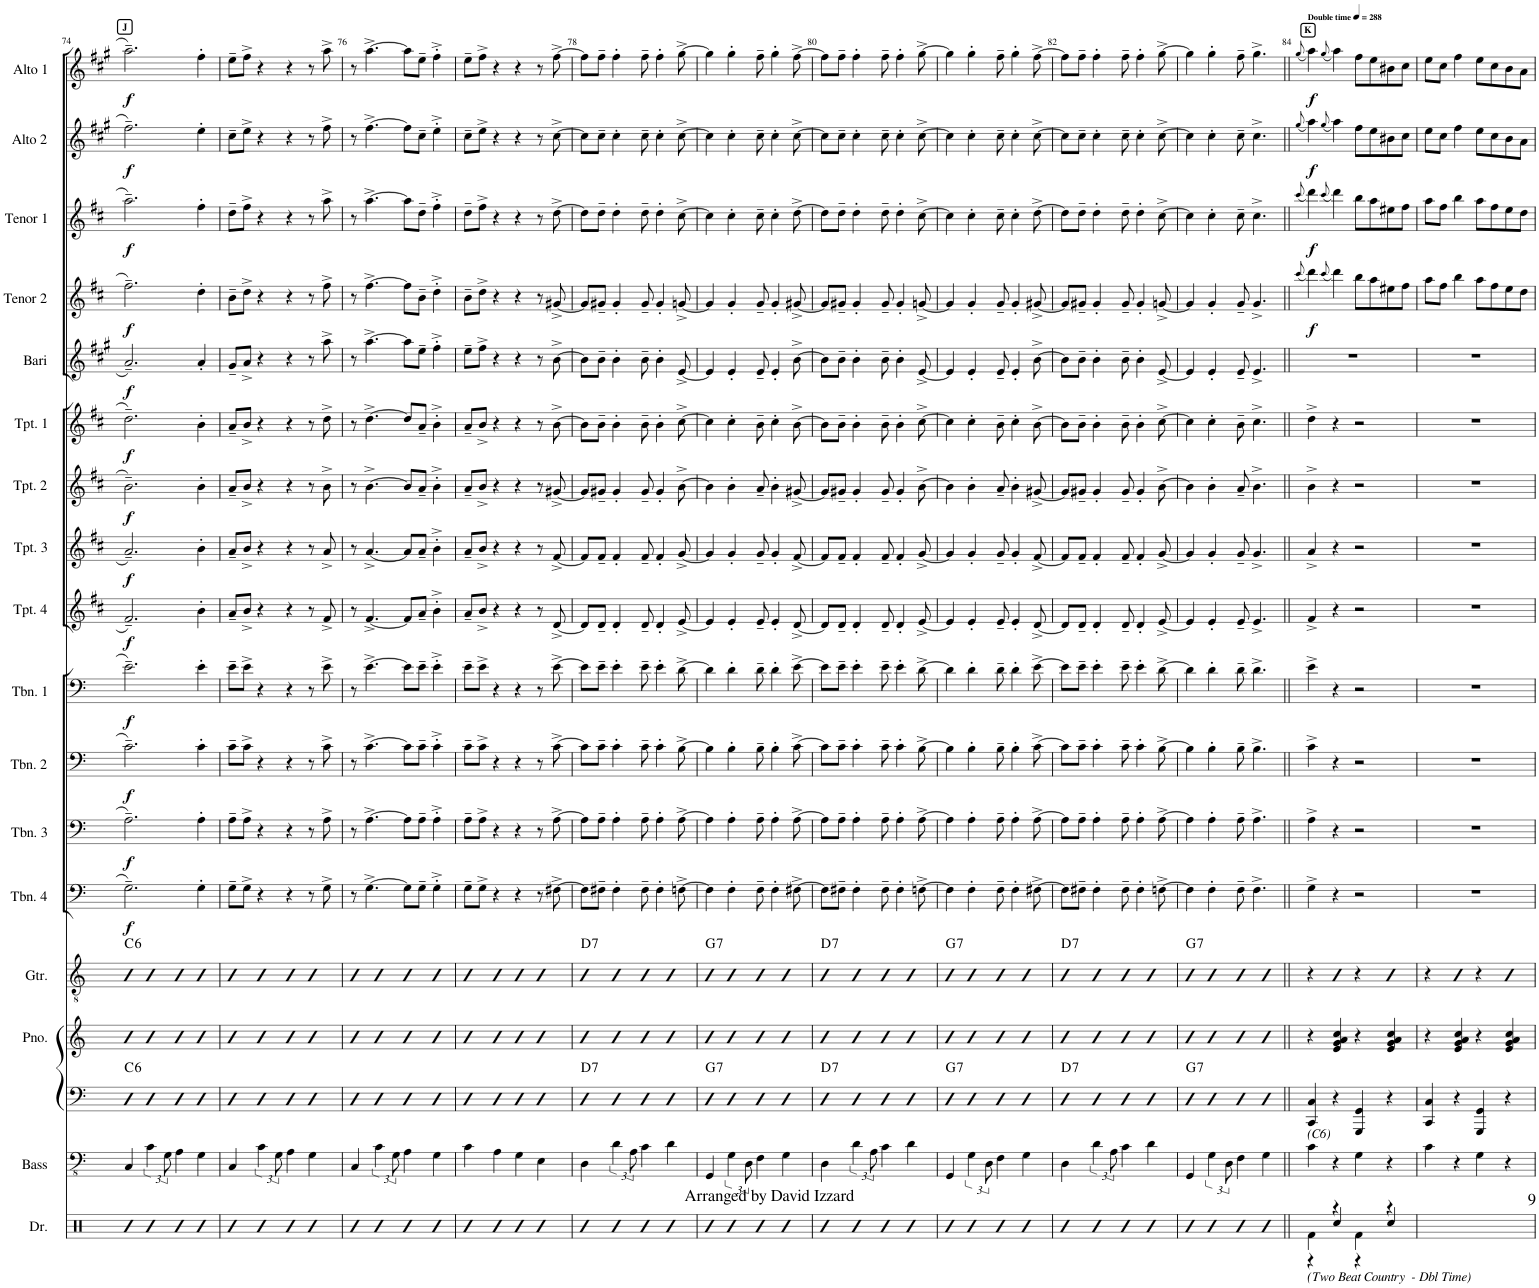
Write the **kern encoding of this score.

**kern	**kern	**kern	**kern	**kern	**harte	**kern	**dynam	**kern	**dynam	**kern	**dynam	**kern	**dynam	**kern	**dynam	**kern	**dynam	**kern	**dynam	**kern	**dynam	**kern	**dynam	**kern	**dynam	**kern	**dynam	**kern	**dynam	**kern	**dynam
*part18	*part17	*part16	*part15	*part14	*part14	*part13	*part13	*part12	*part12	*part11	*part11	*part10	*part10	*part9	*part9	*part8	*part8	*part7	*part7	*part6	*part6	*part5	*part5	*part4	*part4	*part3	*part3	*part2	*part2	*part1	*part1
*staff18	*staff17	*staff16	*staff15	*staff14	*	*staff13	*staff13	*staff12	*staff12	*staff11	*staff11	*staff10	*staff10	*staff9	*staff9	*staff8	*staff8	*staff7	*staff7	*staff6	*staff6	*staff5	*staff5	*staff4	*staff4	*staff3	*staff3	*staff2	*staff2	*staff1	*staff1
*I"Drums	*I"Bass	*I"Piano	*I"Piano	*I"Guitar	*	*I"Trombone 4	*	*I"Trombone 3	*	*I"Trombone 2	*	*I"Trombone 1	*	*I"Trumpet 4	*	*I"Trumpet 3	*	*I"Trumpet 2	*	*I"Trumpet 1	*	*I"Bari Sax	*	*I"Tenor Sax 2	*	*I"Tenor Sax 1	*	*I"Alto Sax 2	*	*I"Alto Sax 1	*
*I'Dr.	*I'Bass	*I'Pno	*I'Pno.	*I'Gtr.	*	*I'Tbn. 4	*	*I'Tbn. 3	*	*I'Tbn. 2	*	*I'Tbn. 1	*	*I'Tpt. 4	*	*I'Tpt. 3	*	*I'Tpt. 2	*	*I'Tpt. 1	*	*I'Bari	*	*I'Tenor 2	*	*I'Tenor 1	*	*I'Alto 2	*	*I'Alto 1	*
!!LO:PB:g=z
*clefX	*clefFv4	*clefF4	*clefG2	*clefGv2	*	*clefF4	*	*clefF4	*	*clefF4	*	*clefF4	*	*clefG2	*	*clefG2	*	*clefG2	*	*clefG2	*	*clefG2	*	*clefG2	*	*clefG2	*	*clefG2	*	*clefG2	*
*	*	*	*	*	*	*	*	*	*	*	*	*	*	*Trd1c2	*	*Trd1c2	*	*Trd1c2	*	*Trd1c2	*	*Trd12c21	*	*Trd8c14	*	*Trd8c14	*	*Trd5c9	*	*Trd5c9	*
*k[]	*k[]	*k[]	*k[]	*k[]	*	*k[]	*	*k[]	*	*k[]	*	*k[]	*	*k[f#c#]	*	*k[f#c#]	*	*k[f#c#]	*	*k[f#c#]	*	*k[f#c#g#]	*	*k[f#c#]	*	*k[f#c#]	*	*k[f#c#g#]	*	*k[f#c#g#]	*
*M4/4	*M4/4	*M4/4	*M4/4	*M4/4	*	*M4/4	*	*M4/4	*	*M4/4	*	*M4/4	*	*M4/4	*	*M4/4	*	*M4/4	*	*M4/4	*	*M4/4	*	*M4/4	*	*M4/4	*	*M4/4	*	*M4/4	*
=74	=74	=74	=74	=74	=74	=74	=74	=74	=74	=74	=74	=74	=74	=74	=74	=74	=74	=74	=74	=74	=74	=74	=74	=74	=74	=74	=74	=74	=74	=74	=74
!	!	!	!	!	!	!	!	!	!	!	!	!	!	!	!	!	!	!	!	!	!	!	!	!	!	!	!	!	!	!LO:TX:a:B:t=J	!
!	!	!	!	!	!LO:H:kt=6	!	!LO:DY:b	!	!LO:DY:b	!	!LO:DY:b	!	!LO:DY:b	!	!LO:DY:b	!	!LO:DY:b	!	!LO:DY:b	!	!LO:DY:b	!	!LO:DY:b	!	!LO:DY:b	!	!LO:DY:b	!	!LO:DY:b	!	!LO:DY:b
4b	4CC/	4D	4b	4B	C:maj6	2.G~\	f	2.A~\	f	2.c~\	f	2.e~\	f	2.f#~/	f	2.a~/	f	2.b~\	f	2.dd~\	f	2.a~/	f	2.ff#~\	f	2.aa~\	f	2.ff#~\	f	2.aa~\	f
4b	6C\	4D	4b	4B	.	.	.	.	.	.	.	.	.	.	.	.	.	.	.	.	.	.	.	.	.	.	.	.	.	.	.
.	12GG\	.	.	.	.	.	.	.	.	.	.	.	.	.	.	.	.	.	.	.	.	.	.	.	.	.	.	.	.	.	.
4b	4AA\	4D	4b	4B	.	.	.	.	.	.	.	.	.	.	.	.	.	.	.	.	.	.	.	.	.	.	.	.	.	.	.
4b	4GG\	4D	4b	4B	.	4G'\	.	4A'\	.	4c'\	.	4e'\	.	4b'\	.	4b'\	.	4b'\	.	4b'\	.	4a'/	.	4dd'\	.	4ff#'\	.	4ee'\	.	4ff#'\	.
=75	=75	=75	=75	=75	=75	=75	=75	=75	=75	=75	=75	=75	=75	=75	=75	=75	=75	=75	=75	=75	=75	=75	=75	=75	=75	=75	=75	=75	=75	=75	=75
4b	4CC/	4D	4b	4B	.	8G~\L	.	8A~\L	.	8c~\L	.	8e~\L	.	8a~/L	.	8a~/L	.	8a~/L	.	8a~/L	.	8g#~/L	.	8b~\L	.	8dd~\L	.	8cc#~\L	.	8ee~\L	.
.	.	.	.	.	.	8G^\J	.	8A^\J	.	8c^\J	.	8e^\J	.	8b^/J	.	8b^/J	.	8b^/J	.	8b^/J	.	8a^/J	.	8dd^\J	.	8ff#^\J	.	8ee^\J	.	8ff#^\J	.
4b	6C\	4D	4b	4B	.	4r	.	4r	.	4r	.	4r	.	4r	.	4r	.	4r	.	4r	.	4r	.	4r	.	4r	.	4r	.	4r	.
.	12GG\	.	.	.	.	.	.	.	.	.	.	.	.	.	.	.	.	.	.	.	.	.	.	.	.	.	.	.	.	.	.
4b	4AA\	4D	4b	4B	.	4r	.	4r	.	4r	.	4r	.	4r	.	4r	.	4r	.	4r	.	4r	.	4r	.	4r	.	4r	.	4r	.
4b	4GG\	4D	4b	4B	.	8r	.	8r	.	8r	.	8r	.	8r	.	8r	.	8r	.	8r	.	8r	.	8r	.	8r	.	8r	.	8r	.
.	.	.	.	.	.	8G^\	.	8A^\	.	8c^\	.	8e^\	.	8f#^/	.	8a^/	.	8b^\	.	8dd^\	.	8aa^\	.	8ff#^\	.	8aa^\	.	8ff#^\	.	8aa^\	.
=76	=76	=76	=76	=76	=76	=76	=76	=76	=76	=76	=76	=76	=76	=76	=76	=76	=76	=76	=76	=76	=76	=76	=76	=76	=76	=76	=76	=76	=76	=76	=76
4b	4CC/	4D	4b	4B	.	8r	.	8r	.	8r	.	8r	.	8r	.	8r	.	8r	.	8r	.	8r	.	8r	.	8r	.	8r	.	8r	.
.	.	.	.	.	.	[4.G^\	.	[4.A^\	.	[4.c^\	.	[4.e^\	.	[4.f#^/	.	[4.a^/	.	[4.b^\	.	[4.dd^\	.	[4.aa^\	.	[4.ff#^\	.	[4.aa^\	.	[4.ff#^\	.	[4.aa^\	.
4b	6C\	4D	4b	4B	.	.	.	.	.	.	.	.	.	.	.	.	.	.	.	.	.	.	.	.	.	.	.	.	.	.	.
.	12GG\	.	.	.	.	.	.	.	.	.	.	.	.	.	.	.	.	.	.	.	.	.	.	.	.	.	.	.	.	.	.
4b	4AA\	4D	4b	4B	.	8G\L]	.	8A\L]	.	8c\L]	.	8e\L]	.	8f#/L]	.	8a/L]	.	8b/L]	.	8dd/L]	.	8aa\L]	.	8ff#\L]	.	8aa\L]	.	8ff#\L]	.	8aa\L]	.
.	.	.	.	.	.	8G~\J	.	8A~\J	.	8c~\J	.	8e~\J	.	8a~/J	.	8a~/J	.	8a~/J	.	8a~/J	.	8ee~\J	.	8b~\J	.	8dd~\J	.	8cc#~\J	.	8ee~\J	.
4b	4GG\	4D	4b	4B	.	4G'^\	.	4A'^\	.	4c'^\	.	4e'^\	.	4b'^\	.	4b'^\	.	4b'^\	.	4b'^\	.	4ff#'^\	.	4dd'^\	.	4ff#'^\	.	4ee'^\	.	4ff#'^\	.
=77	=77	=77	=77	=77	=77	=77	=77	=77	=77	=77	=77	=77	=77	=77	=77	=77	=77	=77	=77	=77	=77	=77	=77	=77	=77	=77	=77	=77	=77	=77	=77
4b	4C\	4D	4b	4B	.	8G~\L	.	8A~\L	.	8c~\L	.	8e~\L	.	8a~/L	.	8a~/L	.	8a~/L	.	8a~/L	.	8ee~\L	.	8b~\L	.	8dd~\L	.	8cc#~\L	.	8ee~\L	.
.	.	.	.	.	.	8G^\J	.	8A^\J	.	8c^\J	.	8e^\J	.	8b^/J	.	8b^/J	.	8b^/J	.	8b^/J	.	8ff#^\J	.	8dd^\J	.	8ff#^\J	.	8ee^\J	.	8ff#^\J	.
4b	4AA\	4D	4b	4B	.	4r	.	4r	.	4r	.	4r	.	4r	.	4r	.	4r	.	4r	.	4r	.	4r	.	4r	.	4r	.	4r	.
4b	4GG\	4D	4b	4B	.	4r	.	4r	.	4r	.	4r	.	4r	.	4r	.	4r	.	4r	.	4r	.	4r	.	4r	.	4r	.	4r	.
4b	4EE\	4D	4b	4B	.	8r	.	8r	.	8r	.	8r	.	8r	.	8r	.	8r	.	8r	.	8r	.	8r	.	8r	.	8r	.	8r	.
.	.	.	.	.	.	[8F#X^\	.	[8A^\	.	[8c^\	.	[8e^\	.	[8d^/	.	[8f#^/	.	[8g#X^/	.	[8b^\	.	[8b^\	.	[8g#X^/	.	[8dd^\	.	[8cc#^\	.	[8ff#^\	.
=78	=78	=78	=78	=78	=78	=78	=78	=78	=78	=78	=78	=78	=78	=78	=78	=78	=78	=78	=78	=78	=78	=78	=78	=78	=78	=78	=78	=78	=78	=78	=78
!	!	!	!	!	!LO:H:kt=7	!	!	!	!	!	!	!	!	!	!	!	!	!	!	!	!	!	!	!	!	!	!	!	!	!	!
4b	4DD\	4D	4b	4B	D:7	8F#\L]	.	8A\L]	.	8c\L]	.	8e\L]	.	8d/L]	.	8f#/L]	.	8g#/L]	.	8b\L]	.	8b\L]	.	8g#/L]	.	8dd\L]	.	8cc#\L]	.	8ff#\L]	.
.	.	.	.	.	.	8F#X~\J	.	8A~\J	.	8c~\J	.	8e~\J	.	8d~/J	.	8f#~/J	.	8g#X~/J	.	8b~\J	.	8b~\J	.	8g#X~/J	.	8dd~\J	.	8cc#~\J	.	8ff#~\J	.
4b	6D\	4D	4b	4B	.	4F#'\	.	4A'\	.	4c'\	.	4e'\	.	4d'/	.	4f#'/	.	4g#'/	.	4b'\	.	4b'\	.	4g#'/	.	4dd'\	.	4cc#'\	.	4ff#'\	.
.	12AA\	.	.	.	.	.	.	.	.	.	.	.	.	.	.	.	.	.	.	.	.	.	.	.	.	.	.	.	.	.	.
4b	4C\	4D	4b	4B	.	8F#~\	.	8A~\	.	8c~\	.	8e~\	.	8d~/	.	8f#~/	.	8g#~/	.	8b~\	.	8b~\	.	8g#~/	.	8dd~\	.	8cc#~\	.	8ff#~\	.
.	.	.	.	.	.	4F#'\	.	4A'\	.	4c'\	.	4e'\	.	4d'/	.	4f#'/	.	4g#'/	.	4b'\	.	4b'\	.	4g#'/	.	4dd'\	.	4cc#'\	.	4ff#'\	.
4b	4D\	4D	4b	4B	.	.	.	.	.	.	.	.	.	.	.	.	.	.	.	.	.	.	.	.	.	.	.	.	.	.	.
.	.	.	.	.	.	[8Fn^\	.	[8A^\	.	[8B^\	.	[8d^\	.	[8e^/	.	[8g^/	.	[8b^\	.	[8cc#^\	.	[8e^/	.	[8gn^/	.	[8cc#^\	.	[8cc#^\	.	[8gg#^\	.
=79	=79	=79	=79	=79	=79	=79	=79	=79	=79	=79	=79	=79	=79	=79	=79	=79	=79	=79	=79	=79	=79	=79	=79	=79	=79	=79	=79	=79	=79	=79	=79
!	!	!	!	!	!LO:H:kt=7	!	!	!	!	!	!	!	!	!	!	!	!	!	!	!	!	!	!	!	!	!	!	!	!	!	!
4b	4GGG/	4D	4b	4B	G:7	4F\]	.	4A\]	.	4B\]	.	4d\]	.	4e/]	.	4g/]	.	4b\]	.	4cc#\]	.	4e/]	.	4g/]	.	4cc#\]	.	4cc#\]	.	4gg#\]	.
4b	6GG\	4D	4b	4B	.	4F'\	.	4A'\	.	4B'\	.	4d'\	.	4e'/	.	4g'/	.	4b'\	.	4cc#'\	.	4e'/	.	4g'/	.	4cc#'\	.	4cc#'\	.	4gg#'\	.
.	12DD\	.	.	.	.	.	.	.	.	.	.	.	.	.	.	.	.	.	.	.	.	.	.	.	.	.	.	.	.	.	.
4b	4FF\	4D	4b	4B	.	8F~\	.	8A~\	.	8B~\	.	8d~\	.	8e~/	.	8g~/	.	8a~/	.	8b~\	.	8e~/	.	8g~/	.	8cc#~\	.	8cc#~\	.	8ff#~\	.
.	.	.	.	.	.	4F'\	.	4A'\	.	4B'\	.	4d'\	.	4e'/	.	4g'/	.	4b'\	.	4cc#'\	.	4e'/	.	4g'/	.	4cc#'\	.	4cc#'\	.	4gg#'\	.
4b	4GG\	4D	4b	4B	.	.	.	.	.	.	.	.	.	.	.	.	.	.	.	.	.	.	.	.	.	.	.	.	.	.	.
.	.	.	.	.	.	[8F#X^\	.	[8A^\	.	[8c^\	.	[8e^\	.	[8d^/	.	[8f#^/	.	[8g#X^/	.	[8b^\	.	[8b^\	.	[8g#X^/	.	[8dd^\	.	[8cc#^\	.	[8ff#^\	.
=80	=80	=80	=80	=80	=80	=80	=80	=80	=80	=80	=80	=80	=80	=80	=80	=80	=80	=80	=80	=80	=80	=80	=80	=80	=80	=80	=80	=80	=80	=80	=80
!	!	!	!	!	!LO:H:kt=7	!	!	!	!	!	!	!	!	!	!	!	!	!	!	!	!	!	!	!	!	!	!	!	!	!	!
4b	4DD\	4D	4b	4B	D:7	8F#\L]	.	8A\L]	.	8c\L]	.	8e\L]	.	8d/L]	.	8f#/L]	.	8g#/L]	.	8b\L]	.	8b\L]	.	8g#/L]	.	8dd\L]	.	8cc#\L]	.	8ff#\L]	.
.	.	.	.	.	.	8F#X~\J	.	8A~\J	.	8c~\J	.	8e~\J	.	8d~/J	.	8f#~/J	.	8g#X~/J	.	8b~\J	.	8b~\J	.	8g#X~/J	.	8dd~\J	.	8cc#~\J	.	8ff#~\J	.
4b	6D\	4D	4b	4B	.	4F#'\	.	4A'\	.	4c'\	.	4e'\	.	4d'/	.	4f#'/	.	4g#'/	.	4b'\	.	4b'\	.	4g#'/	.	4dd'\	.	4cc#'\	.	4ff#'\	.
.	12AA\	.	.	.	.	.	.	.	.	.	.	.	.	.	.	.	.	.	.	.	.	.	.	.	.	.	.	.	.	.	.
4b	4C\	4D	4b	4B	.	8F#~\	.	8A~\	.	8c~\	.	8e~\	.	8d~/	.	8f#~/	.	8g#~/	.	8b~\	.	8b~\	.	8g#~/	.	8dd~\	.	8cc#~\	.	8ff#~\	.
.	.	.	.	.	.	4F#'\	.	4A'\	.	4c'\	.	4e'\	.	4d'/	.	4f#'/	.	4g#'/	.	4b'\	.	4b'\	.	4g#'/	.	4dd'\	.	4cc#'\	.	4ff#'\	.
4b	4D\	4D	4b	4B	.	.	.	.	.	.	.	.	.	.	.	.	.	.	.	.	.	.	.	.	.	.	.	.	.	.	.
.	.	.	.	.	.	[8Fn^\	.	[8A^\	.	[8B^\	.	[8d^\	.	[8e^/	.	[8g^/	.	[8b^\	.	[8cc#^\	.	[8e^/	.	[8gn^/	.	[8cc#^\	.	[8cc#^\	.	[8gg#^\	.
=81	=81	=81	=81	=81	=81	=81	=81	=81	=81	=81	=81	=81	=81	=81	=81	=81	=81	=81	=81	=81	=81	=81	=81	=81	=81	=81	=81	=81	=81	=81	=81
!	!	!	!	!	!LO:H:kt=7	!	!	!	!	!	!	!	!	!	!	!	!	!	!	!	!	!	!	!	!	!	!	!	!	!	!
4b	4GGG/	4D	4b	4B	G:7	4F\]	.	4A\]	.	4B\]	.	4d\]	.	4e/]	.	4g/]	.	4b\]	.	4cc#\]	.	4e/]	.	4g/]	.	4cc#\]	.	4cc#\]	.	4gg#\]	.
4b	6GG\	4D	4b	4B	.	4F'\	.	4A'\	.	4B'\	.	4d'\	.	4e'/	.	4g'/	.	4b'\	.	4cc#'\	.	4e'/	.	4g'/	.	4cc#'\	.	4cc#'\	.	4gg#'\	.
.	12DD\	.	.	.	.	.	.	.	.	.	.	.	.	.	.	.	.	.	.	.	.	.	.	.	.	.	.	.	.	.	.
4b	4FF\	4D	4b	4B	.	8F~\	.	8A~\	.	8B~\	.	8d~\	.	8e~/	.	8g~/	.	8a~/	.	8b~\	.	8e~/	.	8g~/	.	8cc#~\	.	8cc#~\	.	8ff#~\	.
.	.	.	.	.	.	4F'\	.	4A'\	.	4B'\	.	4d'\	.	4e'/	.	4g'/	.	4b'\	.	4cc#'\	.	4e'/	.	4g'/	.	4cc#'\	.	4cc#'\	.	4gg#'\	.
4b	4GG\	4D	4b	4B	.	.	.	.	.	.	.	.	.	.	.	.	.	.	.	.	.	.	.	.	.	.	.	.	.	.	.
.	.	.	.	.	.	[8F#X^\	.	[8A^\	.	[8c^\	.	[8e^\	.	[8d^/	.	[8f#^/	.	[8g#X^/	.	[8b^\	.	[8b^\	.	[8g#X^/	.	[8dd^\	.	[8cc#^\	.	[8ff#^\	.
=82	=82	=82	=82	=82	=82	=82	=82	=82	=82	=82	=82	=82	=82	=82	=82	=82	=82	=82	=82	=82	=82	=82	=82	=82	=82	=82	=82	=82	=82	=82	=82
!	!	!	!	!	!LO:H:kt=7	!	!	!	!	!	!	!	!	!	!	!	!	!	!	!	!	!	!	!	!	!	!	!	!	!	!
4b	4DD\	4D	4b	4B	D:7	8F#\L]	.	8A\L]	.	8c\L]	.	8e\L]	.	8d/L]	.	8f#/L]	.	8g#/L]	.	8b\L]	.	8b\L]	.	8g#/L]	.	8dd\L]	.	8cc#\L]	.	8ff#\L]	.
.	.	.	.	.	.	8F#X~\J	.	8A~\J	.	8c~\J	.	8e~\J	.	8d~/J	.	8f#~/J	.	8g#X~/J	.	8b~\J	.	8b~\J	.	8g#X~/J	.	8dd~\J	.	8cc#~\J	.	8ff#~\J	.
4b	6D\	4D	4b	4B	.	4F#'\	.	4A'\	.	4c'\	.	4e'\	.	4d'/	.	4f#'/	.	4g#'/	.	4b'\	.	4b'\	.	4g#'/	.	4dd'\	.	4cc#'\	.	4ff#'\	.
.	12AA\	.	.	.	.	.	.	.	.	.	.	.	.	.	.	.	.	.	.	.	.	.	.	.	.	.	.	.	.	.	.
4b	4C\	4D	4b	4B	.	8F#~\	.	8A~\	.	8c~\	.	8e~\	.	8d~/	.	8f#~/	.	8g#~/	.	8b~\	.	8b~\	.	8g#~/	.	8dd~\	.	8cc#~\	.	8ff#~\	.
.	.	.	.	.	.	4F#'\	.	4A'\	.	4c'\	.	4e'\	.	4d'/	.	4f#'/	.	4g#'/	.	4b'\	.	4b'\	.	4g#'/	.	4dd'\	.	4cc#'\	.	4ff#'\	.
4b	4D\	4D	4b	4B	.	.	.	.	.	.	.	.	.	.	.	.	.	.	.	.	.	.	.	.	.	.	.	.	.	.	.
.	.	.	.	.	.	[8Fn^\	.	[8A^\	.	[8B^\	.	[8d^\	.	[8e^/	.	[8g^/	.	[8b^\	.	[8cc#^\	.	[8e^/	.	[8gn^/	.	[8cc#^\	.	[8cc#^\	.	[8gg#^\	.
=83	=83	=83	=83	=83	=83	=83	=83	=83	=83	=83	=83	=83	=83	=83	=83	=83	=83	=83	=83	=83	=83	=83	=83	=83	=83	=83	=83	=83	=83	=83	=83
!	!	!	!	!	!LO:H:kt=7	!	!	!	!	!	!	!	!	!	!	!	!	!	!	!	!	!	!	!	!	!	!	!	!	!	!
4b	4GGG/	4D	4b	4B	G:7	4F\]	.	4A\]	.	4B\]	.	4d\]	.	4e/]	.	4g/]	.	4b\]	.	4cc#\]	.	4e/]	.	4g/]	.	4cc#\]	.	4cc#\]	.	4gg#\]	.
4b	6GG\	4D	4b	4B	.	4F'\	.	4A'\	.	4B'\	.	4d'\	.	4e'/	.	4g'/	.	4b'\	.	4cc#'\	.	4e'/	.	4g'/	.	4cc#'\	.	4cc#'\	.	4gg#'\	.
.	12DD\	.	.	.	.	.	.	.	.	.	.	.	.	.	.	.	.	.	.	.	.	.	.	.	.	.	.	.	.	.	.
4b	4FF\	4D	4b	4B	.	8F~\	.	8A~\	.	8B~\	.	8d~\	.	8e~/	.	8g~/	.	8a~/	.	8b~\	.	8e~/	.	8g~/	.	8cc#~\	.	8cc#~\	.	8ff#~\	.
.	.	.	.	.	.	4.F^\	.	4.A^\	.	4.B^\	.	4.d^\	.	4.e^/	.	4.g^/	.	4.b^\	.	4.cc#^\	.	4.e^/	.	4.g^/	.	4.cc#^\	.	4.cc#^\	.	4.gg#^\	.
4b	4GG\	4D	4b	4B	.	.	.	.	.	.	.	.	.	.	.	.	.	.	.	.	.	.	.	.	.	.	.	.	.	.	.
=84||	=84||	=84||	=84||	=84||	=84||	=84||	=84||	=84||	=84||	=84||	=84||	=84||	=84||	=84||	=84||	=84||	=84||	=84||	=84||	=84||	=84||	=84||	=84||	=84||	=84||	=84||	=84||	=84||	=84||	=84||	=84||
*	*	*	*	*	*	*	*	*	*	*	*	*	*	*	*	*	*	*	*	*	*	*	*	*	*	*	*	*	*	*MM288	*
.	.	.	.	.	.	.	.	.	.	.	.	.	.	.	.	.	.	.	.	.	.	.	.	(8qccc#/	.	(8qccc#/	.	(8qgg#/	.	(8qgg#/	.
*^	*	*	*	*	*	*	*	*	*	*	*	*	*	*	*	*	*	*	*	*	*	*	*	*	*	*	*	*	*	*	*
!	!	!	!	!	!	!	!	!	!	!	!	!	!	!	!	!	!	!	!	!	!	!	!	!	!	!	!	!	!	!	!LO:TX:a:B:t=Double time	!
!	!	!	!	!	!	!	!	!	!	!	!	!	!	!	!	!	!	!	!	!	!	!	!	!	!	!	!	!	!	!	!LO:TX:a:B:t=K	!
!	!	!	!LO:TX:b:i:t=(C6)	!	!	!	!	!	!	!	!	!	!	!	!	!	!	!	!	!	!	!	!	!	!	!	!	!	!	!	!	!
!LO:TX:b:i:t=(Two Beat Country  - Dbl Time)	!	!	!	!	!	!	!	!	!	!	!	!	!	!	!	!	!	!	!	!	!	!	!	!	!	!	!	!	!	!	!	!
!	!	!	!	!	!	!	!	!	!	!	!	!	!	!	!	!	!	!	!	!	!	!	!	!	!	!LO:DY:b	!	!LO:DY:b	!	!LO:DY:b	!	!LO:DY:b
4f\	4r	4C\	4CC/ 4C/	4r	4r	.	4G^\	.	4A^\	.	4c^\	.	4e^\	.	4f#^/	.	4a^/	.	4b^\	.	4dd^\	.	1r	.	4ddd\)	f	4ddd\)	f	4aa\)	f	4aa\)	f
.	.	.	.	.	.	.	.	.	.	.	.	.	.	.	.	.	.	.	.	.	.	.	.	.	(8qccc#/	.	(8qccc#/	.	(8qgg#/	.	(8qgg#/	.
4r	4cc/	4r	4r	4e/ 4g/ 4a/ 4cc/	4B	.	4r	.	4r	.	4r	.	4r	.	4r	.	4r	.	4r	.	4r	.	.	.	4ddd\)	.	4ddd\)	.	4aa\)	.	4aa\)	.
4f\	4r	4GG\	4GGG/ 4GG/	4r	4r	.	2r	.	2r	.	2r	.	2r	.	2r	.	2r	.	2r	.	2r	.	.	.	8bb\L	.	8bb\L	.	8ff#\L	.	8ff#\L	.
.	.	.	.	.	.	.	.	.	.	.	.	.	.	.	.	.	.	.	.	.	.	.	.	.	8aa\	.	8aa\	.	8ee\	.	8ee\	.
4r	4cc/	4r	4r	4e/ 4g/ 4a/ 4cc/	4B	.	.	.	.	.	.	.	.	.	.	.	.	.	.	.	.	.	.	.	8ee#X\	.	8ee#X\	.	8b#X\	.	8b#X\	.
.	.	.	.	.	.	.	.	.	.	.	.	.	.	.	.	.	.	.	.	.	.	.	.	.	8ff#\J	.	8ff#\J	.	8cc#\J	.	8cc#\J	.
*v	*v	*	*	*	*	*	*	*	*	*	*	*	*	*	*	*	*	*	*	*	*	*	*	*	*	*	*	*	*	*	*	*
=85	=85	=85	=85	=85	=85	=85	=85	=85	=85	=85	=85	=85	=85	=85	=85	=85	=85	=85	=85	=85	=85	=85	=85	=85	=85	=85	=85	=85	=85	=85	=85
1ryy	4C\	4CC/ 4C/	4r	4r	.	1r	.	1r	.	1r	.	1r	.	1r	.	1r	.	1r	.	1r	.	1r	.	8aa\L	.	8aa\L	.	8ee\L	.	8ee\L	.
.	.	.	.	.	.	.	.	.	.	.	.	.	.	.	.	.	.	.	.	.	.	.	.	8ff#\J	.	8ff#\J	.	8cc#\J	.	8cc#\J	.
.	4r	4r	4e/ 4g/ 4a/ 4cc/	4B	.	.	.	.	.	.	.	.	.	.	.	.	.	.	.	.	.	.	.	4bb\	.	4bb\	.	4ff#\	.	4ff#\	.
.	4GG\	4GGG/ 4GG/	4r	4r	.	.	.	.	.	.	.	.	.	.	.	.	.	.	.	.	.	.	.	8aa\L	.	8aa\L	.	8ee\L	.	8ee\L	.
.	.	.	.	.	.	.	.	.	.	.	.	.	.	.	.	.	.	.	.	.	.	.	.	8ff#\	.	8ff#\	.	8cc#\	.	8cc#\	.
.	4r	4r	4e/ 4g/ 4a/ 4cc/	4B	.	.	.	.	.	.	.	.	.	.	.	.	.	.	.	.	.	.	.	8ee\	.	8ee\	.	8b\	.	8b\	.
.	.	.	.	.	.	.	.	.	.	.	.	.	.	.	.	.	.	.	.	.	.	.	.	8dd\J	.	8dd\J	.	8a\J	.	8a\J	.
=	=	=	=	=	=	=	=	=	=	=	=	=	=	=	=	=	=	=	=	=	=	=	=	=	=	=	=	=	=	=	=
*-	*-	*-	*-	*-	*-	*-	*-	*-	*-	*-	*-	*-	*-	*-	*-	*-	*-	*-	*-	*-	*-	*-	*-	*-	*-	*-	*-	*-	*-	*-	*-
